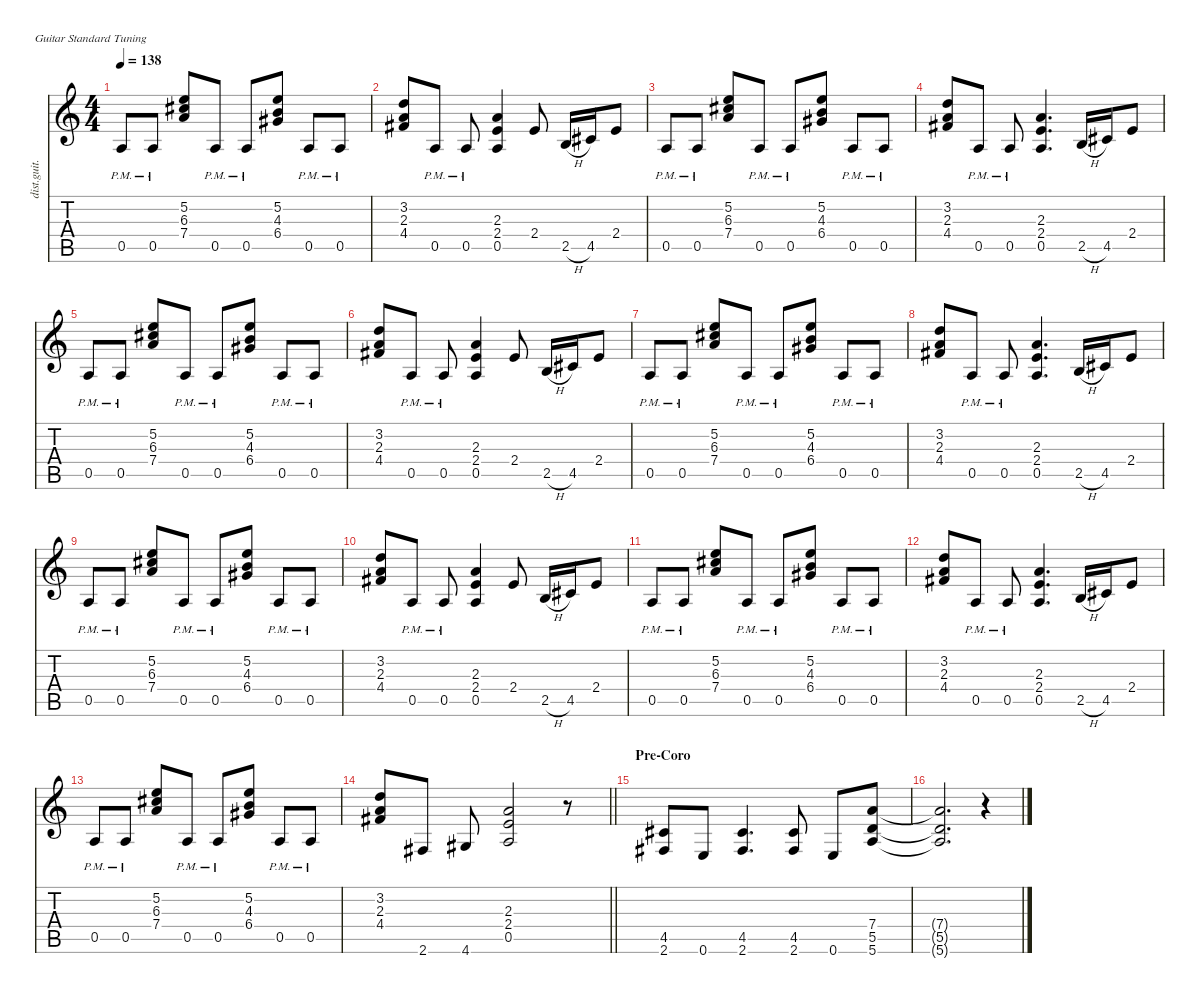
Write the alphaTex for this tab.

\defaultSystemsLayout 4
\hideDynamics
\bracketExtendMode nobrackets
\otherSystemsTrackNameOrientation horizontal
\track ("Randy Rhoads" "dist.guit.") {instrument distortionguitar}
\staff {score tabs}
\tuning (E4 B3 G3 D3 A2 E2)
\ts (4 4)
\tempo 138
\clef g2
\ks c
0.5{pm}.8{dy f beam Up} 0.5{pm}.8{beam Up} (5.2 6.3{acc #} 7.4).8{beam Up} 0.5{pm}.8{beam Up} 0.5{pm}.8{beam Up} (5.2 4.3 6.4{acc #}).8{beam Up} 0.5{pm}.8{beam Up} 0.5{pm}.8{beam Up} |
(3.2 2.3 4.4{acc #}).8{beam Up} 0.5{pm}.8{beam Up} 0.5{pm}.8{beam Up} (2.3 2.4 0.5).4{beam Up} 2.4.8{beam Up} 2.5{h}.16{beam Up} 4.5{acc #}.16{beam Up} 2.4.8{beam Up} |
0.5{pm}.8{beam Up} 0.5{pm}.8{beam Up} (5.2 6.3{acc #} 7.4).8{beam Up} 0.5{pm}.8{beam Up} 0.5{pm}.8{beam Up} (5.2 4.3 6.4{acc #}).8{beam Up} 0.5{pm}.8{beam Up} 0.5{pm}.8{beam Up} |
(3.2 2.3 4.4{acc #}).8{beam Up} 0.5{pm}.8{beam Up} 0.5{pm}.8{beam Up} (2.3 2.4 0.5).4{d beam Up} 2.5{h}.16{beam Up} 4.5{acc #}.16{beam Up} 2.4.8{beam Up} |
0.5{pm}.8{beam Up} 0.5{pm}.8{beam Up} (5.2 6.3{acc #} 7.4).8{beam Up} 0.5{pm}.8{beam Up} 0.5{pm}.8{beam Up} (5.2 4.3 6.4{acc #}).8{beam Up} 0.5{pm}.8{beam Up} 0.5{pm}.8{beam Up} |
(3.2 2.3 4.4{acc #}).8{beam Up} 0.5{pm}.8{beam Up} 0.5{pm}.8{beam Up} (2.3 2.4 0.5).4{beam Up} 2.4.8{beam Up} 2.5{h}.16{beam Up} 4.5{acc #}.16{beam Up} 2.4.8{beam Up} |
0.5{pm}.8{beam Up} 0.5{pm}.8{beam Up} (5.2 6.3{acc #} 7.4).8{beam Up} 0.5{pm}.8{beam Up} 0.5{pm}.8{beam Up} (5.2 4.3 6.4{acc #}).8{beam Up} 0.5{pm}.8{beam Up} 0.5{pm}.8{beam Up} |
(3.2 2.3 4.4{acc #}).8{beam Up} 0.5{pm}.8{beam Up} 0.5{pm}.8{beam Up} (2.3 2.4 0.5).4{d beam Up} 2.5{h}.16{beam Up} 4.5{acc #}.16{beam Up} 2.4.8{beam Up} |
0.5{pm}.8{beam Up} 0.5{pm}.8{beam Up} (5.2 6.3{acc #} 7.4).8{beam Up} 0.5{pm}.8{beam Up} 0.5{pm}.8{beam Up} (5.2 4.3 6.4{acc #}).8{beam Up} 0.5{pm}.8{beam Up} 0.5{pm}.8{beam Up} |
(3.2 2.3 4.4{acc #}).8{beam Up} 0.5{pm}.8{beam Up} 0.5{pm}.8{beam Up} (2.3 2.4 0.5).4{beam Up} 2.4.8{beam Up} 2.5{h}.16{beam Up} 4.5{acc #}.16{beam Up} 2.4.8{beam Up} |
0.5{pm}.8{beam Up} 0.5{pm}.8{beam Up} (5.2 6.3{acc #} 7.4).8{beam Up} 0.5{pm}.8{beam Up} 0.5{pm}.8{beam Up} (5.2 4.3 6.4{acc #}).8{beam Up} 0.5{pm}.8{beam Up} 0.5{pm}.8{beam Up} |
(3.2 2.3 4.4{acc #}).8{beam Up} 0.5{pm}.8{beam Up} 0.5{pm}.8{beam Up} (2.3 2.4 0.5).4{d beam Up} 2.5{h}.16{beam Up} 4.5{acc #}.16{beam Up} 2.4.8{beam Up} |
0.5{pm}.8{beam Up} 0.5{pm}.8{beam Up} (5.2 6.3{acc #} 7.4).8{beam Up} 0.5{pm}.8{beam Up} 0.5{pm}.8{beam Up} (5.2 4.3 6.4{acc #}).8{beam Up} 0.5{pm}.8{beam Up} 0.5{pm}.8{beam Up} |
\barLineRight lightlight
(3.2 2.3 4.4{acc #}).8{beam Up} 2.6{acc #}.8{beam Up} 4.6{acc #}.8{beam Up} (2.3 2.4 0.5).2{beam Up} r.8{beam Up} |
\section ("" "Pre-Coro")
(4.5{acc #} 2.6{acc #}).8{beam Up} 0.6.8{beam Up} (4.5{acc #} 2.6{acc #}).4{d beam Up} (4.5{acc #} 2.6{acc #}).8{beam Up} 0.6.8{beam Up} (7.4 5.5 5.6).8{beam Up} |
(7.4{t} 5.5{t} 5.6{t}).2{d beam Up} r.4{beam Up}
